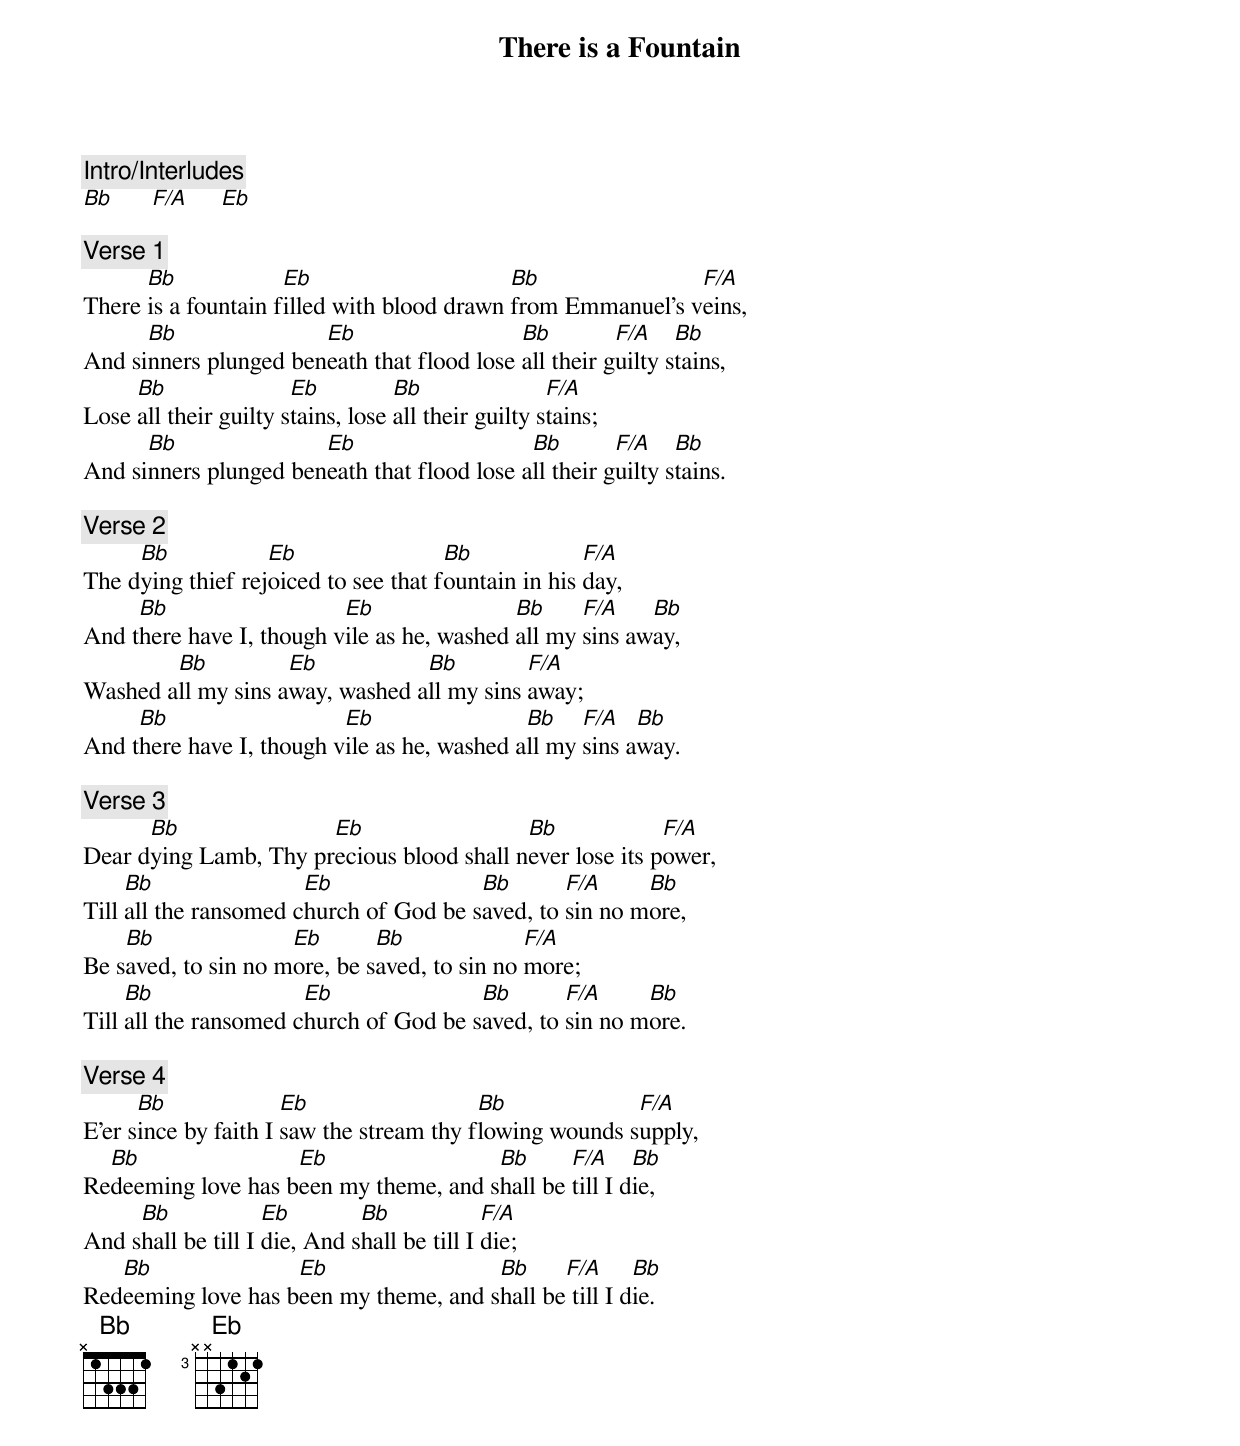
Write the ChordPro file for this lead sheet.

{title:There is a Fountain}
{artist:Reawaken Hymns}
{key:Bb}
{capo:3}

{comment:Intro/Interludes}
[Bb]      [F/A]     [Eb]

{comment:Verse 1}
There [Bb]is a fountain f[Eb]illed with blood drawn [Bb]from Emmanuel’s v[F/A]eins,
And si[Bb]nners plunged ben[Eb]eath that flood lose [Bb]all their g[F/A]uilty s[Bb]tains,
Lose [Bb]all their guilty s[Eb]tains, lose [Bb]all their guilty s[F/A]tains;
And si[Bb]nners plunged ben[Eb]eath that flood lose a[Bb]ll their g[F/A]uilty s[Bb]tains.

{comment:Verse 2}
The d[Bb]ying thief rej[Eb]oiced to see that f[Bb]ountain in his [F/A]day,
And t[Bb]here have I, though v[Eb]ile as he, washed [Bb]all my [F/A]sins aw[Bb]ay,
Washed a[Bb]ll my sins a[Eb]way, washed a[Bb]ll my sins [F/A]away;
And t[Bb]here have I, though v[Eb]ile as he, washed a[Bb]ll my [F/A]sins a[Bb]way.

{comment:Verse 3}
Dear d[Bb]ying Lamb, Thy pr[Eb]ecious blood shall n[Bb]ever lose its p[F/A]ower,
Till [Bb]all the ransomed c[Eb]hurch of God be s[Bb]aved, to [F/A]sin no m[Bb]ore,
Be s[Bb]aved, to sin no m[Eb]ore, be s[Bb]aved, to sin no [F/A]more;
Till [Bb]all the ransomed c[Eb]hurch of God be s[Bb]aved, to [F/A]sin no m[Bb]ore.

{comment:Verse 4}
E’er s[Bb]ince by faith I [Eb]saw the stream thy f[Bb]lowing wounds s[F/A]upply,
Re[Bb]deeming love has b[Eb]een my theme, and s[Bb]hall be [F/A]till I d[Bb]ie,
And s[Bb]hall be till I [Eb]die, And s[Bb]hall be till I [F/A]die;
Red[Bb]eeming love has b[Eb]een my theme, and s[Bb]hall be[F/A] till I d[Bb]ie.
